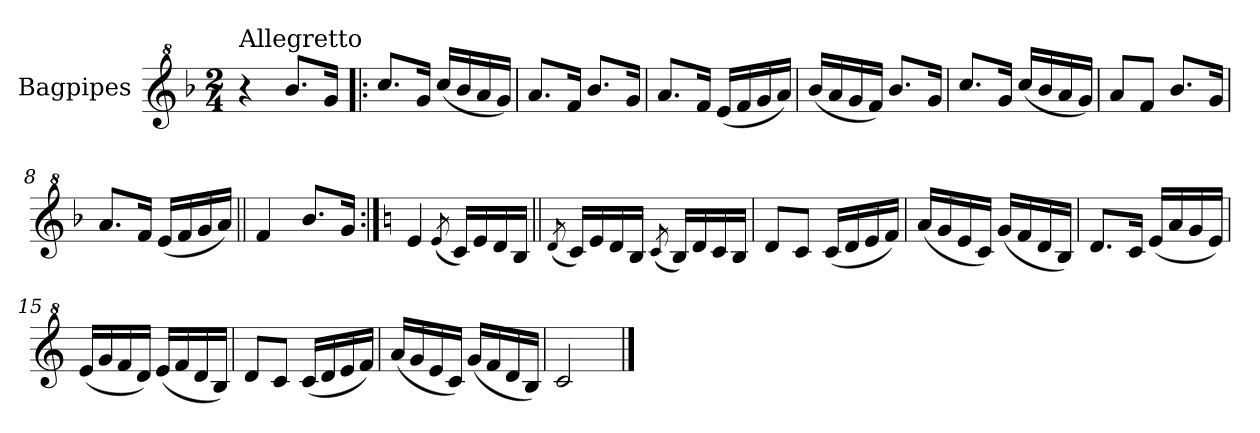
**kern
*part1
*staff1
*I"Bagpipes
*I'Bag
*clefG^2
*k[b-]
*F:
*M2/4
=1
!LO:TX:a:t=Allegretto
4r
8.bb-/L
16gg/Jk
=2!|:
8.ccc/L
16gg/Jk
(16ccc/LL
16bb-/
16aa/
16gg/JJ)
=3
8.aa/L
16ff/Jk
8.bb-/L
16gg/Jk
=4
8.aa/L
16ff/Jk
(16ee/LL
16ff/
16gg/
16aa/JJ)
=5
(16bb-/LL
16aa/
16gg/
16ff/JJ)
8.bb-/L
16gg/Jk
=6
8.ccc/L
16gg/Jk
(16ccc/LL
16bb-/
16aa/
16gg/JJ)
=7
8aa/L
8ff/J
8.bb-/L
16gg/Jk
!!LO:LB:g=z
=8
8.aa/L
16ff/Jk
(16ee/LL
16ff/
16gg/
16aa/JJ)
=9||
4ff/
8.bb-/L
16gg/Jk
=10:|!
*k[]
*C:
4ee/
(8qee/
16cc/LL)
16ee/
16dd/
16b/JJ
=11||
(8qdd/
16cc/LL)
16ee/
16dd/
16b/JJ
(8qcc/
16b/LL)
16dd/
16cc/
16b/JJ
=12
8dd/L
8cc/J
(16cc/LL
16dd/
16ee/
16ff/JJ)
=13
(16aa/LL
16gg/
16ee/
16cc/JJ)
(16gg/LL
16ff/
16dd/
16b/JJ)
!!LO:LB:g=z
=14
8.dd/L
16cc/Jk
(16ee/LL
16aa/
16gg/
16ee/JJ)
=15
(16ee/LL
16gg/
16ff/
16dd/JJ)
(16ee/LL
16ff/
16dd/
16b/JJ)
=16
8dd/L
8cc/J
(16cc/LL
16dd/
16ee/
16ff/JJ)
=17
(16aa/LL
16gg/
16ee/
16cc/JJ)
(16gg/LL
16ff/
16dd/
16b/JJ)
=18
2cc/
==
*-
